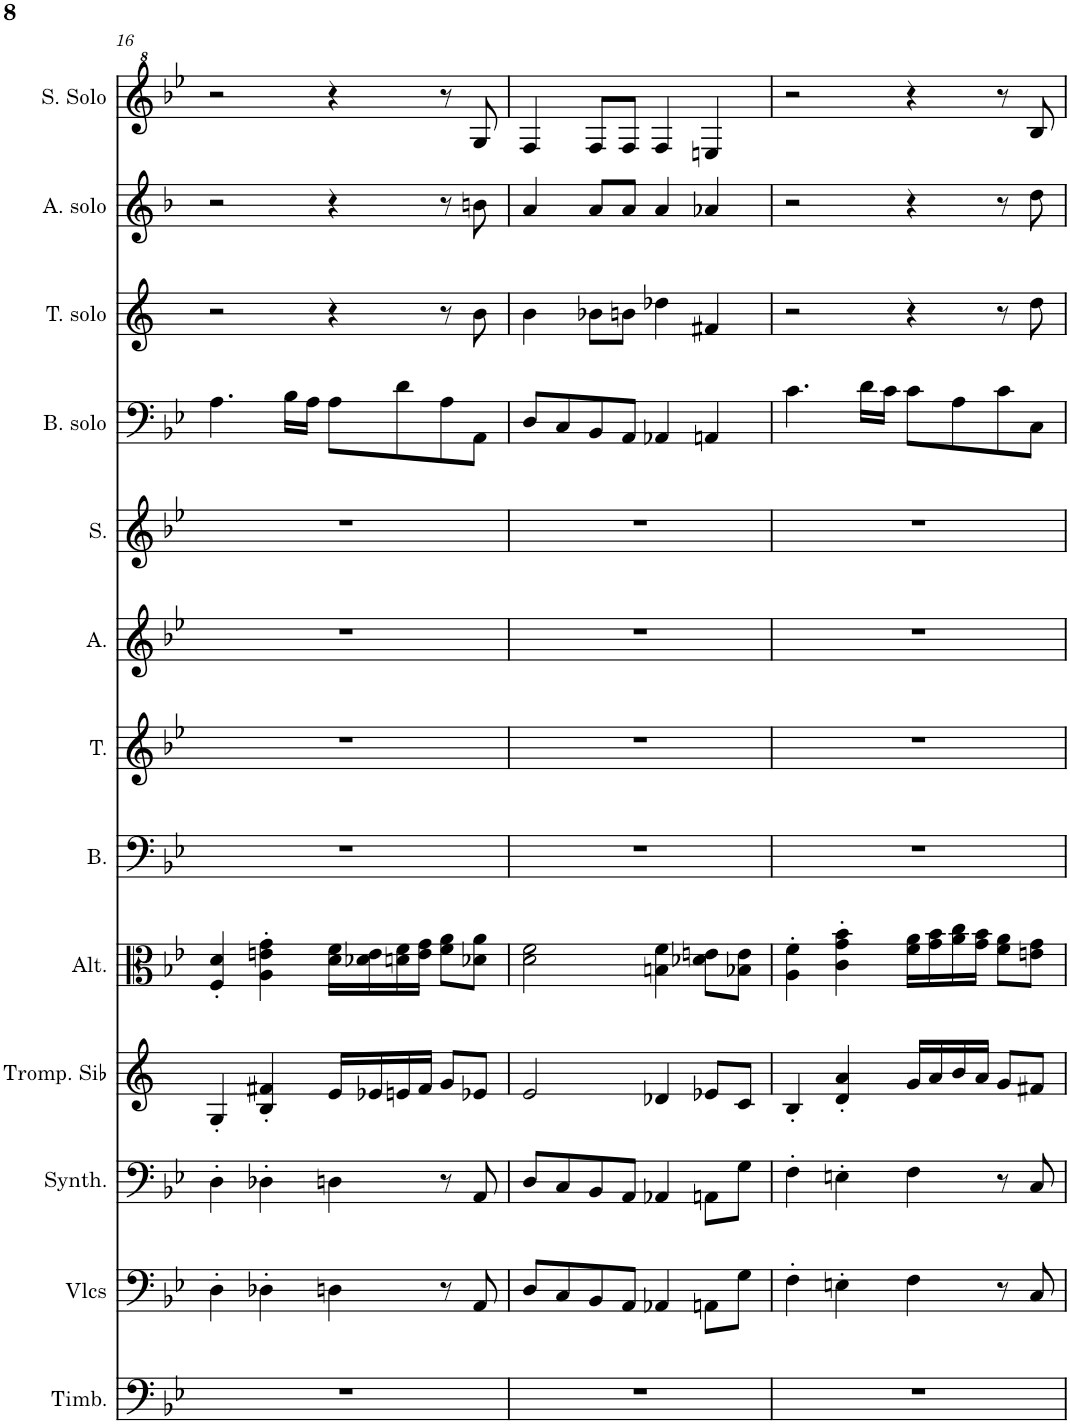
**kern	**kern	**kern	**kern	**kern	**kern	**kern	**kern	**kern	**kern	**kern	**kern	**kern
*part13	*part12	*part11	*part10	*part9	*part8	*part7	*part6	*part5	*part4	*part3	*part2	*part1
*staff13	*staff12	*staff11	*staff10	*staff9	*staff8	*staff7	*staff6	*staff5	*staff4	*staff3	*staff2	*staff1
*I"Timbales, Staff-1	*I"Violoncelles, D'Bass/Strings, etc	*I"Synthétiseur d'instruments à cordes, Synth strings, etc	*I"Trompette en Sib, Synth strings 2	*I"Altos, 1st violins	*I"Basse	*I"Ténor	*I"Alto	*I"Soprano	*I"Basse Solo	*I"Tenor Solo	*I"Alto Solo	*I"Soprano Solo
*I'Timb.	*I'Vlcs	*I'Synth.	*I'Tromp. Sib	*I'Alt.	*I'B.	*I'T.	*I'A.	*I'S.	*I'B. solo	*I'T. solo	*I'A. solo	*I'S. Solo
!!LO:PB:g=z
*clefF4	*clefF4	*clefF4	*clefG2	*clefC3	*clefF4	*clefG2	*clefG2	*clefG2	*clefF4	*clefG2	*clefG2	*clefG^2
*	*	*	*Trd1c2	*	*	*	*	*	*	*Trd8c14	*Trd4c7	*
*k[b-e-]	*k[b-e-]	*k[b-e-]	*k[]	*k[b-e-]	*k[b-e-]	*k[b-e-]	*k[b-e-]	*k[b-e-]	*k[b-e-]	*k[]	*k[b-]	*k[b-e-]
*M4/4	*M4/4	*M4/4	*M4/4	*M4/4	*M4/4	*M4/4	*M4/4	*M4/4	*M4/4	*M4/4	*M4/4	*M4/4
=16	=16	=16	=16	=16	=16	=16	=16	=16	=16	=16	=16	=16
1r	4D'\	4D'\	4G'/	4F/' 4d/'	1r	1r	1r	1r	4.A\	2r	2r	2r
.	4D-X'\	4D-X'\	4B/' 4f#X/'	4A\' 4en\' 4g\'	.	.	.	.	.	.	.	.
.	.	.	.	.	.	.	.	.	16B-\LL	.	.	.
.	.	.	.	.	.	.	.	.	16A\JJ	.	.	.
.	4Dn\	4Dn\	16e/LL	16d\ 16f\LL	.	.	.	.	8A\L	4r	4r	4r
.	.	.	16e-X/	16d-X\ 16e\	.	.	.	.	.	.	.	.
.	.	.	16en/	16dn\ 16f\	.	.	.	.	8d\	.	.	.
.	.	.	16f#/JJ	16e\ 16g\JJ	.	.	.	.	.	.	.	.
.	8r	8r	8g/L	8f\ 8a\L	.	.	.	.	8A\	8r	8r	8r
.	8AA/	8AA/	8e-X/J	8d-X\ 8a\J	.	.	.	.	8AA\J	8b\	8bn\	8g/
=17	=17	=17	=17	=17	=17	=17	=17	=17	=17	=17	=17	=17
1r	8D/L	8D/L	2e/	2d\ 2f\	1r	1r	1r	1r	8D/L	4b\	4a/	4f/
.	8C/	8C/	.	.	.	.	.	.	8C/	.	.	.
.	8BB-/	8BB-/	.	.	.	.	.	.	8BB-/	8b-X\L	8a/L	8f/L
.	8AA/J	8AA/J	.	.	.	.	.	.	8AA/J	8bn\J	8a/J	8f/J
.	4AA-X/	4AA-X/	4d-X/	4Bn\ 4f\	.	.	.	.	4AA-X/	4dd-X\	4a/	4f/
.	8AAn\L	8AAn\L	8e-X/L	8d-X\ 8en\L	.	.	.	.	4AAn/	4f#X/	4a-X/	4en/
.	8G\J	8G\J	8c/J	8B-X\ 8e\J	.	.	.	.	.	.	.	.
=18	=18	=18	=18	=18	=18	=18	=18	=18	=18	=18	=18	=18
1r	4F'\	4F'\	4B'/	4A\' 4f\'	1r	1r	1r	1r	4.c\	2r	2r	2r
.	4En'\	4En'\	4d/' 4a/'	4c\' 4g\' 4b-\'	.	.	.	.	.	.	.	.
.	.	.	.	.	.	.	.	.	16d\LL	.	.	.
.	.	.	.	.	.	.	.	.	16c\JJ	.	.	.
.	4F\	4F\	16g/LL	16f\ 16a\LL	.	.	.	.	8c\L	4r	4r	4r
.	.	.	16a/	16g\ 16b-\	.	.	.	.	.	.	.	.
.	.	.	16b/	16a\ 16cc\	.	.	.	.	8A\	.	.	.
.	.	.	16a/JJ	16g\ 16b-\JJ	.	.	.	.	.	.	.	.
.	8r	8r	8g/L	8f\ 8a\L	.	.	.	.	8c\	8r	8r	8r
.	8C/	8C/	8f#X/J	8en\ 8g\J	.	.	.	.	8C\J	8dd\	8dd\	8b-/
=	=	=	=	=	=	=	=	=	=	=	=	=
*-	*-	*-	*-	*-	*-	*-	*-	*-	*-	*-	*-	*-
